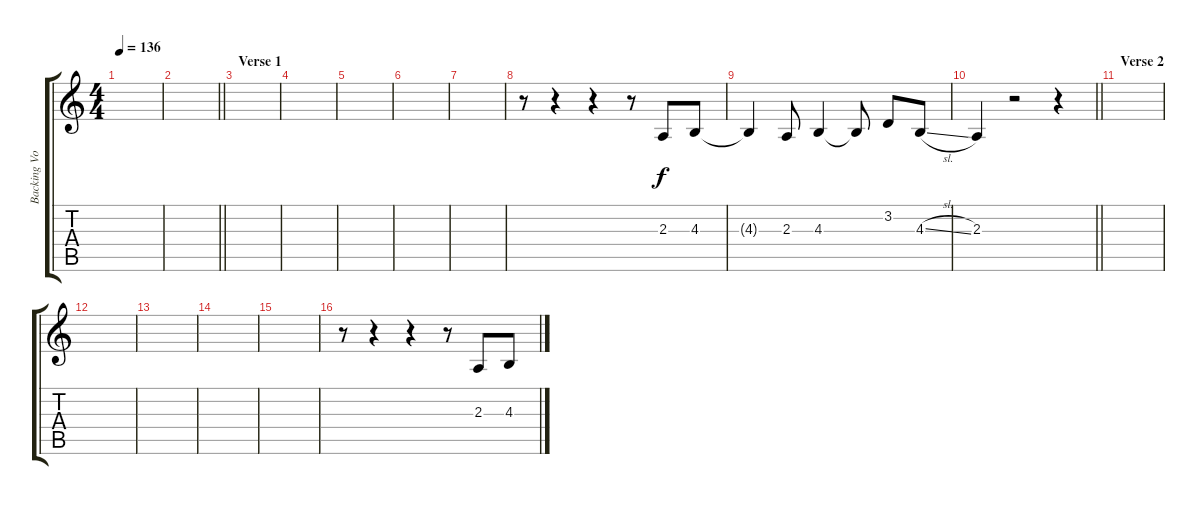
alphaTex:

\track ("Backing Vocals" "Backing Vo") {instrument oboe}
\staff {score tabs}
\tuning (E4 B3 G3 D3 A2 E2) {hide}
\ts (4 4)
\tempo 136
\clef g2
\ks c
|
\barLineRight lightlight
|
\section ("" "Verse 1")
|
|
|
|
|
r.8 r.4 r.4 r.8 2.3.8 4.3.8 |
4.3{t}.4 2.3.8 4.3.4 4.3{t}.8 3.2.8 4.3{sl}.8 |
\barLineRight lightlight
2.3.4 r.2 r.4 |
\section ("" "Verse 2")
|
|
|
|
|
r.8 r.4 r.4 r.8 2.3.8 4.3.8
